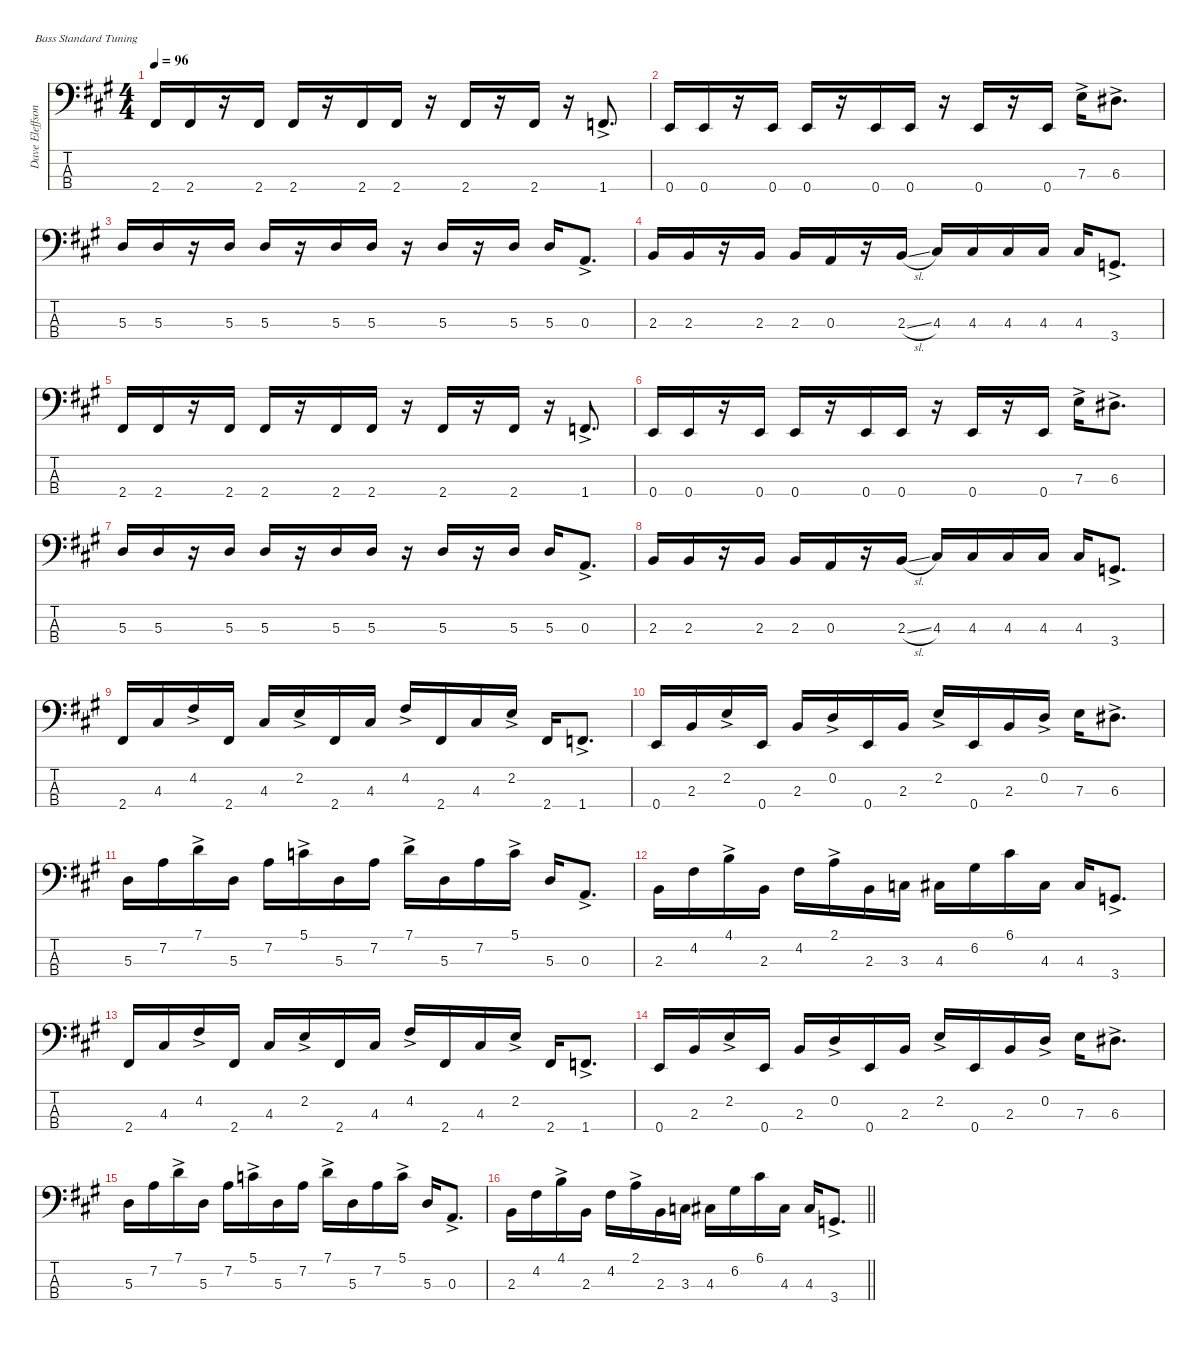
\defaultSystemsLayout 4
\hideDynamics
\bracketExtendMode nobrackets
\firstSystemTrackNameMode fullname
\otherSystemsTrackNameOrientation horizontal
\track ("Dave Eleffson" "el.bs.") {instrument electricbassfinger}
\staff {score tabs}
\tuning (G2 D2 A1 E1)
\ts (4 4)
\tempo 96
\clef f4
\ks f#minor
2.4{acc #}.16{dy f beam Up} 2.4{acc #}.16{beam Up} r.16{beam Up} 2.4{acc #}.16{beam Up} 2.4{acc #}.16{beam Up} r.16{beam Up} 2.4{acc #}.16{beam Up} 2.4{acc #}.16{beam Up} r.16{beam Up} 2.4{acc #}.16{beam Up} r.16{beam Up} 2.4{acc #}.16{beam Up} r.16{beam Up} 1.4{ac acc forcenatural}.8{d dy ff beam Up} |
0.4{acc forcenatural}.16{dy f beam Up} 0.4{acc forcenatural}.16{beam Up} r.16{beam Up} 0.4{acc forcenatural}.16{beam Up} 0.4{acc forcenatural}.16{beam Up} r.16{beam Up} 0.4{acc forcenatural}.16{beam Up} 0.4{acc forcenatural}.16{beam Up} r.16{beam Up} 0.4{acc forcenatural}.16{beam Up} r.16{beam Up} 0.4{acc forcenatural}.16{beam Up} 7.3{ac acc forcenatural}.16{dy ff beam Down} 6.3{ac acc #}.8{d beam Down} |
5.3{acc forcenatural}.16{dy f beam Up} 5.3{acc forcenatural}.16{beam Up} r.16{beam Up} 5.3{acc forcenatural}.16{beam Up} 5.3{acc forcenatural}.16{beam Up} r.16{beam Up} 5.3{acc forcenatural}.16{beam Up} 5.3{acc forcenatural}.16{beam Up} r.16{beam Up} 5.3{acc forcenatural}.16{beam Up} r.16{beam Up} 5.3{acc forcenatural}.16{beam Up} 5.3{acc forcenatural}.16{beam Up} 0.3{ac acc forcenatural}.8{d dy ff beam Up} |
2.3{acc forcenatural}.16{dy f beam Up} 2.3{acc forcenatural}.16{beam Up} r.16{beam Up} 2.3{acc forcenatural}.16{beam Up} 2.3{acc forcenatural}.16{beam Up} 0.3{acc forcenatural}.16{beam Up} r.16{beam Up} 2.3{sl acc forcenatural}.16{beam Up} 4.3{acc #}.16{beam Up} 4.3{acc #}.16{beam Up} 4.3{acc #}.16{beam Up} 4.3{acc #}.16{beam Up} 4.3{acc #}.16{beam Up} 3.4{ac acc forcenatural}.8{d dy ff beam Up} |
2.4{acc #}.16{dy f beam Up} 2.4{acc #}.16{beam Up} r.16{beam Up} 2.4{acc #}.16{beam Up} 2.4{acc #}.16{beam Up} r.16{beam Up} 2.4{acc #}.16{beam Up} 2.4{acc #}.16{beam Up} r.16{beam Up} 2.4{acc #}.16{beam Up} r.16{beam Up} 2.4{acc #}.16{beam Up} r.16{beam Up} 1.4{ac acc forcenatural}.8{d dy ff beam Up} |
0.4{acc forcenatural}.16{dy f beam Up} 0.4{acc forcenatural}.16{beam Up} r.16{beam Up} 0.4{acc forcenatural}.16{beam Up} 0.4{acc forcenatural}.16{beam Up} r.16{beam Up} 0.4{acc forcenatural}.16{beam Up} 0.4{acc forcenatural}.16{beam Up} r.16{beam Up} 0.4{acc forcenatural}.16{beam Up} r.16{beam Up} 0.4{acc forcenatural}.16{beam Up} 7.3{ac acc forcenatural}.16{dy ff beam Down} 6.3{ac acc #}.8{d beam Down} |
5.3{acc forcenatural}.16{dy f beam Up} 5.3{acc forcenatural}.16{beam Up} r.16{beam Up} 5.3{acc forcenatural}.16{beam Up} 5.3{acc forcenatural}.16{beam Up} r.16{beam Up} 5.3{acc forcenatural}.16{beam Up} 5.3{acc forcenatural}.16{beam Up} r.16{beam Up} 5.3{acc forcenatural}.16{beam Up} r.16{beam Up} 5.3{acc forcenatural}.16{beam Up} 5.3{acc forcenatural}.16{beam Up} 0.3{ac acc forcenatural}.8{d dy ff beam Up} |
2.3{acc forcenatural}.16{dy f beam Up} 2.3{acc forcenatural}.16{beam Up} r.16{beam Up} 2.3{acc forcenatural}.16{beam Up} 2.3{acc forcenatural}.16{beam Up} 0.3{acc forcenatural}.16{beam Up} r.16{beam Up} 2.3{sl acc forcenatural}.16{beam Up} 4.3{acc #}.16{beam Up} 4.3{acc #}.16{beam Up} 4.3{acc #}.16{beam Up} 4.3{acc #}.16{beam Up} 4.3{acc #}.16{beam Up} 3.4{ac acc forcenatural}.8{d dy ff beam Up} |
2.4{acc #}.16{dy f beam Up} 4.3{acc #}.16{beam Up} 4.2{ac acc #}.16{dy ff beam Up} 2.4{acc #}.16{dy f beam Up} 4.3{acc #}.16{beam Up} 2.2{ac acc forcenatural}.16{dy ff beam Up} 2.4{acc #}.16{dy f beam Up} 4.3{acc #}.16{beam Up} 4.2{ac acc #}.16{dy ff beam Up} 2.4{acc #}.16{dy f beam Up} 4.3{acc #}.16{beam Up} 2.2{ac acc forcenatural}.16{dy ff beam Up} 2.4{acc #}.16{dy f beam Up} 1.4{ac acc forcenatural}.8{d dy ff beam Up} |
0.4{acc forcenatural}.16{dy f beam Up} 2.3{acc forcenatural}.16{beam Up} 2.2{ac acc forcenatural}.16{dy ff beam Up} 0.4{acc forcenatural}.16{dy f beam Up} 2.3{acc forcenatural}.16{beam Up} 0.2{ac acc forcenatural}.16{dy ff beam Up} 0.4{acc forcenatural}.16{dy f beam Up} 2.3{acc forcenatural}.16{beam Up} 2.2{ac acc forcenatural}.16{dy ff beam Up} 0.4{acc forcenatural}.16{dy f beam Up} 2.3{acc forcenatural}.16{beam Up} 0.2{ac acc forcenatural}.16{dy ff beam Up} 7.3{acc forcenatural}.16{dy f beam Down} 6.3{ac acc #}.8{d dy ff beam Down} |
5.3{acc forcenatural}.16{dy f beam Down} 7.2{acc forcenatural}.16{beam Down} 7.1{ac acc forcenatural}.16{dy ff beam Down} 5.3{acc forcenatural}.16{dy f beam Down} 7.2{acc forcenatural}.16{beam Down} 5.1{ac acc forcenatural}.16{dy ff beam Down} 5.3{acc forcenatural}.16{dy f beam Down} 7.2{acc forcenatural}.16{beam Down} 7.1{ac acc forcenatural}.16{dy ff beam Down} 5.3{acc forcenatural}.16{dy f beam Down} 7.2{acc forcenatural}.16{beam Down} 5.1{ac acc forcenatural}.16{dy ff beam Down} 5.3{acc forcenatural}.16{dy f beam Up} 0.3{ac acc forcenatural}.8{d dy ff beam Up} |
2.3{acc forcenatural}.16{dy f beam Down} 4.2{acc #}.16{beam Down} 4.1{ac acc forcenatural}.16{dy ff beam Down} 2.3{acc forcenatural}.16{dy f beam Down} 4.2{acc #}.16{beam Down} 2.1{ac acc forcenatural}.16{dy ff beam Down} 2.3{acc forcenatural}.16{dy f beam Down} 3.3{acc forcenatural}.16{beam Down} 4.3{acc #}.16{beam Down} 6.2{acc #}.16{beam Down} 6.1{acc #}.16{beam Down} 4.3{acc #}.16{beam Down} 4.3{acc #}.16{beam Up} 3.4{ac acc forcenatural}.8{d dy ff beam Up} |
2.4{acc #}.16{dy f beam Up} 4.3{acc #}.16{beam Up} 4.2{ac acc #}.16{dy ff beam Up} 2.4{acc #}.16{dy f beam Up} 4.3{acc #}.16{beam Up} 2.2{ac acc forcenatural}.16{dy ff beam Up} 2.4{acc #}.16{dy f beam Up} 4.3{acc #}.16{beam Up} 4.2{ac acc #}.16{dy ff beam Up} 2.4{acc #}.16{dy f beam Up} 4.3{acc #}.16{beam Up} 2.2{ac acc forcenatural}.16{dy ff beam Up} 2.4{acc #}.16{dy f beam Up} 1.4{ac acc forcenatural}.8{d dy ff beam Up} |
0.4{acc forcenatural}.16{dy f beam Up} 2.3{acc forcenatural}.16{beam Up} 2.2{ac acc forcenatural}.16{dy ff beam Up} 0.4{acc forcenatural}.16{dy f beam Up} 2.3{acc forcenatural}.16{beam Up} 0.2{ac acc forcenatural}.16{dy ff beam Up} 0.4{acc forcenatural}.16{dy f beam Up} 2.3{acc forcenatural}.16{beam Up} 2.2{ac acc forcenatural}.16{dy ff beam Up} 0.4{acc forcenatural}.16{dy f beam Up} 2.3{acc forcenatural}.16{beam Up} 0.2{ac acc forcenatural}.16{dy ff beam Up} 7.3{acc forcenatural}.16{dy f beam Down} 6.3{ac acc #}.8{d dy ff beam Down} |
5.3{acc forcenatural}.16{dy f beam Down} 7.2{acc forcenatural}.16{beam Down} 7.1{ac acc forcenatural}.16{dy ff beam Down} 5.3{acc forcenatural}.16{dy f beam Down} 7.2{acc forcenatural}.16{beam Down} 5.1{ac acc forcenatural}.16{dy ff beam Down} 5.3{acc forcenatural}.16{dy f beam Down} 7.2{acc forcenatural}.16{beam Down} 7.1{ac acc forcenatural}.16{dy ff beam Down} 5.3{acc forcenatural}.16{dy f beam Down} 7.2{acc forcenatural}.16{beam Down} 5.1{ac acc forcenatural}.16{dy ff beam Down} 5.3{acc forcenatural}.16{dy f beam Up} 0.3{ac acc forcenatural}.8{d dy ff beam Up} |
\barLineRight lightlight
2.3{acc forcenatural}.16{dy f beam Down} 4.2{acc #}.16{beam Down} 4.1{ac acc forcenatural}.16{dy ff beam Down} 2.3{acc forcenatural}.16{dy f beam Down} 4.2{acc #}.16{beam Down} 2.1{ac acc forcenatural}.16{dy ff beam Down} 2.3{acc forcenatural}.16{dy f beam Down} 3.3{acc forcenatural}.16{beam Down} 4.3{acc #}.16{beam Down} 6.2{acc #}.16{beam Down} 6.1{acc #}.16{beam Down} 4.3{acc #}.16{beam Down} 4.3{acc #}.16{beam Up} 3.4{ac acc forcenatural}.8{d dy ff beam Up}
